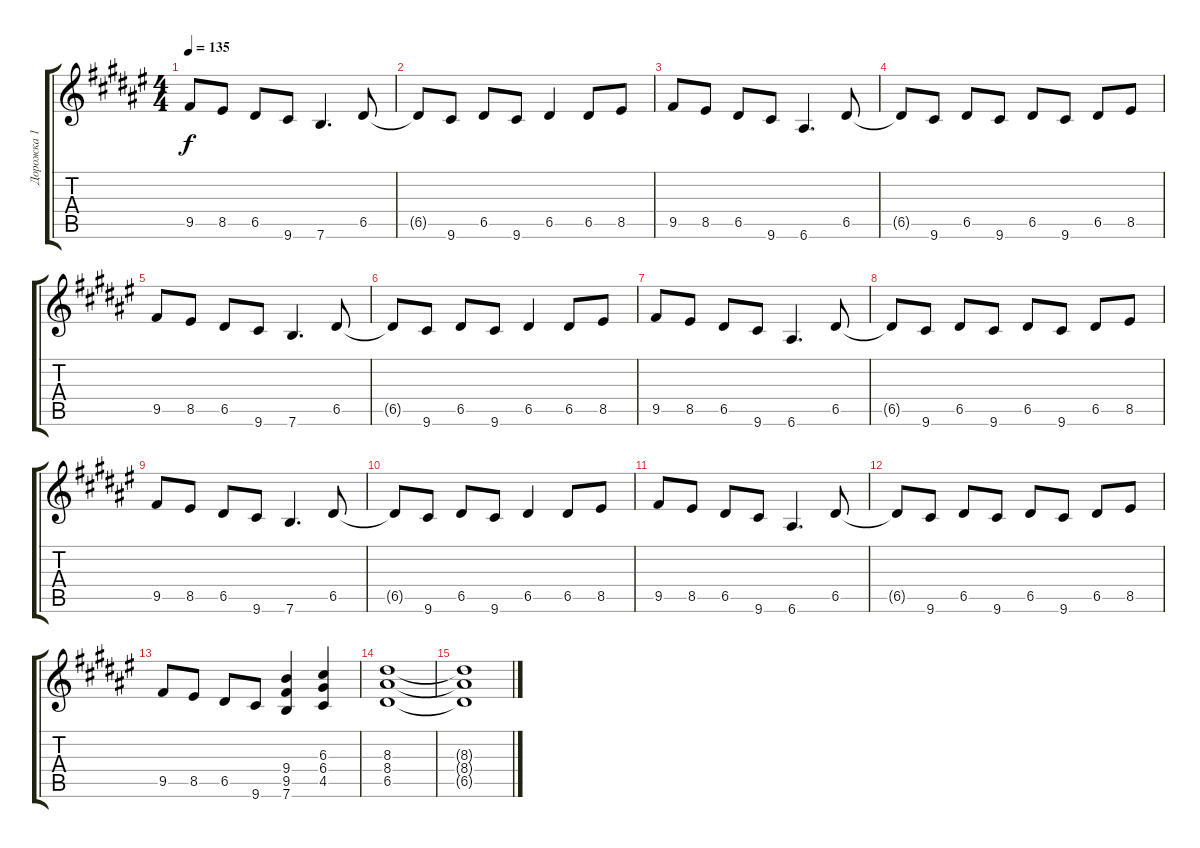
\track ("Дорожка 1" "Дорожка 1") {instrument overdrivenguitar}
\staff {score tabs}
\tuning (E4 B3 G3 D3 A2 E2) {hide}
\ts (4 4)
\tempo 135
\clef g2
\ks d#minor
9.5.8{dy f} 8.5.8 6.5.8 9.6.8 7.6.4{d} 6.5.8 |
6.5{t}.8 9.6.8 6.5.8 9.6.8 6.5.4 6.5.8 8.5.8 |
9.5.8 8.5.8 6.5.8 9.6.8 6.6.4{d} 6.5.8 |
6.5{t}.8 9.6.8 6.5.8 9.6.8 6.5.8 9.6.8 6.5.8 8.5.8 |
9.5.8 8.5.8 6.5.8 9.6.8 7.6.4{d} 6.5.8 |
6.5{t}.8 9.6.8 6.5.8 9.6.8 6.5.4 6.5.8 8.5.8 |
9.5.8 8.5.8 6.5.8 9.6.8 6.6.4{d} 6.5.8 |
6.5{t}.8 9.6.8 6.5.8 9.6.8 6.5.8 9.6.8 6.5.8 8.5.8 |
9.5.8 8.5.8 6.5.8 9.6.8 7.6.4{d} 6.5.8 |
6.5{t}.8 9.6.8 6.5.8 9.6.8 6.5.4 6.5.8 8.5.8 |
9.5.8 8.5.8 6.5.8 9.6.8 6.6.4{d} 6.5.8 |
6.5{t}.8 9.6.8 6.5.8 9.6.8 6.5.8 9.6.8 6.5.8 8.5.8 |
9.5.8 8.5.8 6.5.8 9.6.8 (9.4 9.5 7.6).4 (6.3 6.4 4.5).4 |
(8.3 8.4 6.5).1 |
(8.3{t} 8.4{t} 6.5{t}).1
